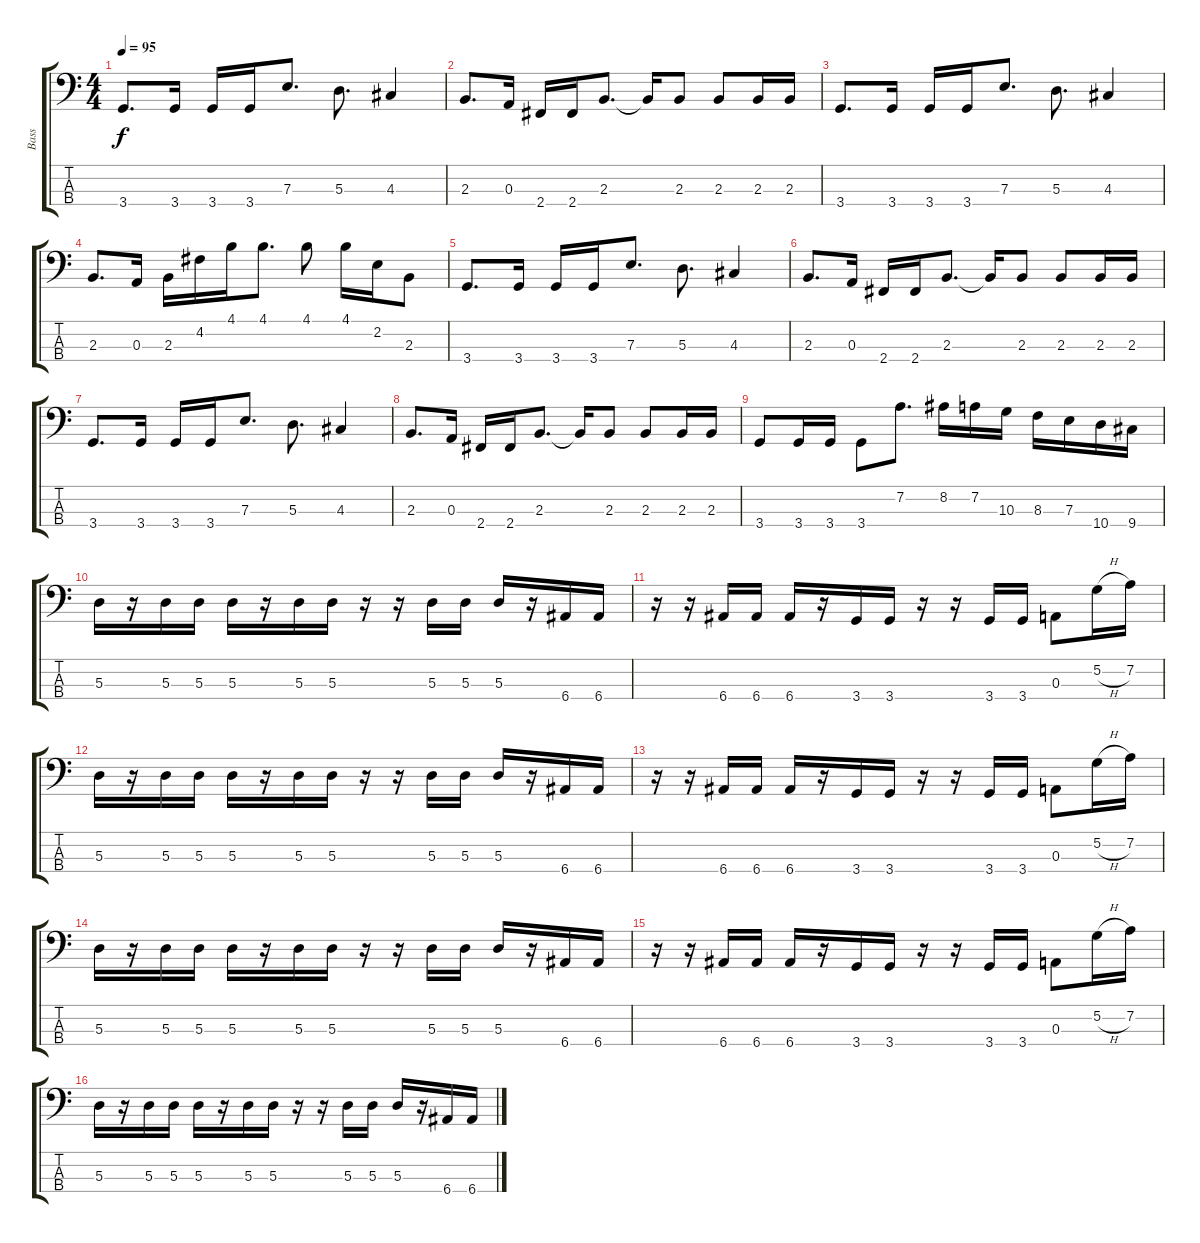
\track ("Bass" "Bass") {instrument electricbassfinger}
\staff {score tabs}
\tuning (G2 D2 A1 E1) {hide}
\ts (4 4)
\tempo 95
\clef f4
\ks c
3.4.8{d dy f} 3.4.16 3.4.16 3.4.16 7.3.8{d} 5.3.8{d} 4.3.4 |
2.3.8{d} 0.3.16 2.4.16 2.4.16 2.3.8{d} 2.3{t}.16 2.3.8 2.3.8 2.3.16 2.3.16 |
3.4.8{d} 3.4.16 3.4.16 3.4.16 7.3.8{d} 5.3.8{d} 4.3.4 |
2.3.8{d} 0.3.16 2.3.16 4.2.16 4.1.16 4.1.8{d} 4.1.8 4.1.16 2.2.16 2.3.8 |
3.4.8{d} 3.4.16 3.4.16 3.4.16 7.3.8{d} 5.3.8{d} 4.3.4 |
2.3.8{d} 0.3.16 2.4.16 2.4.16 2.3.8{d} 2.3{t}.16 2.3.8 2.3.8 2.3.16 2.3.16 |
3.4.8{d} 3.4.16 3.4.16 3.4.16 7.3.8{d} 5.3.8{d} 4.3.4 |
2.3.8{d} 0.3.16 2.4.16 2.4.16 2.3.8{d} 2.3{t}.16 2.3.8 2.3.8 2.3.16 2.3.16 |
3.4.8 3.4.16 3.4.16 3.4.8 7.2.8{d} 8.2.16 7.2.16 10.3.16 8.3.16 7.3.16 10.4.16 9.4.16 |
5.3.16 r.16 5.3.16 5.3.16 5.3.16 r.16 5.3.16 5.3.16 r.16 r.16 5.3.16 5.3.16 5.3.16 r.16 6.4.16 6.4.16 |
r.16 r.16 6.4.16 6.4.16 6.4.16 r.16 3.4.16 3.4.16 r.16 r.16 3.4.16 3.4.16 0.3.8 5.2{h}.16 7.2.16 |
5.3.16 r.16 5.3.16 5.3.16 5.3.16 r.16 5.3.16 5.3.16 r.16 r.16 5.3.16 5.3.16 5.3.16 r.16 6.4.16 6.4.16 |
r.16 r.16 6.4.16 6.4.16 6.4.16 r.16 3.4.16 3.4.16 r.16 r.16 3.4.16 3.4.16 0.3.8 5.2{h}.16 7.2.16 |
5.3.16 r.16 5.3.16 5.3.16 5.3.16 r.16 5.3.16 5.3.16 r.16 r.16 5.3.16 5.3.16 5.3.16 r.16 6.4.16 6.4.16 |
r.16 r.16 6.4.16 6.4.16 6.4.16 r.16 3.4.16 3.4.16 r.16 r.16 3.4.16 3.4.16 0.3.8 5.2{h}.16 7.2.16 |
5.3.16 r.16 5.3.16 5.3.16 5.3.16 r.16 5.3.16 5.3.16 r.16 r.16 5.3.16 5.3.16 5.3.16 r.16 6.4.16 6.4.16
